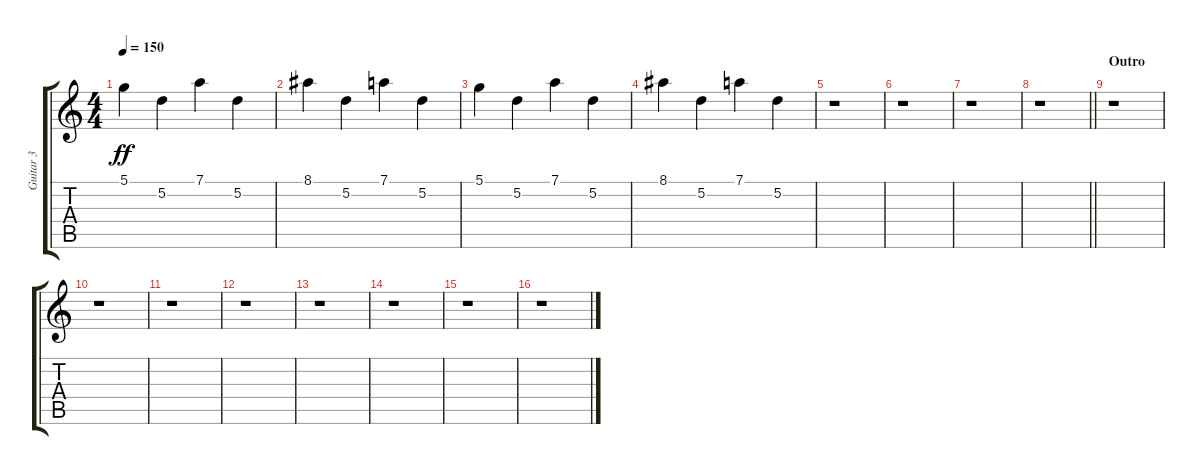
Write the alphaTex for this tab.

\track ("Guitar 3" "Guitar 3") {instrument electricguitarclean}
\staff {score tabs}
\tuning (D4 A3 F3 C3 G2 D2) {hide}
\ts (4 4)
\tempo 150
\clef g2
\ks c
5.1.4{dy ff} 5.2.4 7.1.4 5.2.4 |
8.1.4 5.2.4 7.1.4 5.2.4 |
5.1.4 5.2.4 7.1.4 5.2.4 |
8.1.4 5.2.4 7.1.4 5.2.4 |
r.1 |
r.1 |
r.1 |
\barLineRight lightlight
r.1 |
\section ("" "Outro")
r.1 |
r.1 |
r.1 |
r.1 |
r.1 |
r.1 |
r.1 |
r.1
